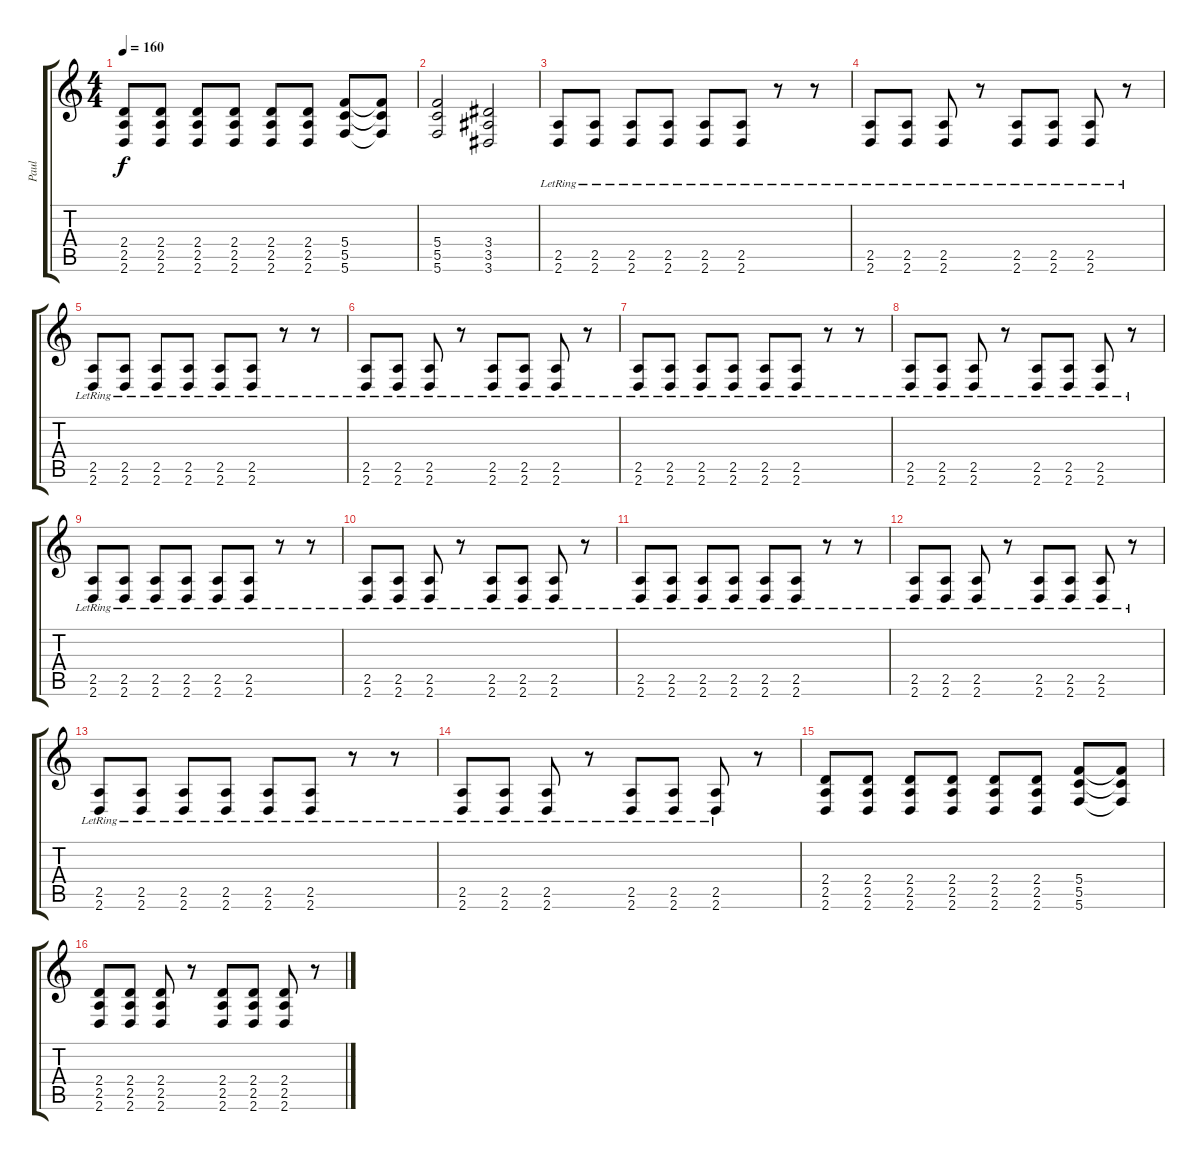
\track ("Paul" "Paul") {instrument distortionguitar}
\staff {score tabs}
\tuning (D4 A3 F3 C3 G2 C2) {hide}
\ts (4 4)
\tempo 160
\clef g2
\ks c
(2.4 2.5 2.6).8{dy f} (2.4 2.5 2.6).8 (2.4 2.5 2.6).8 (2.4 2.5 2.6).8 (2.4 2.5 2.6).8 (2.4 2.5 2.6).8 (5.4 5.5 5.6).8 (5.4{t} 5.5{t} 5.6{t}).8 |
(5.4 5.5 5.6).2 (3.4 3.5 3.6).2 |
(2.5{lr} 2.6{lr}).8{instrument electricguitarmuted} (2.5{lr} 2.6{lr}).8 (2.5{lr} 2.6{lr}).8 (2.5{lr} 2.6{lr}).8 (2.5{lr} 2.6{lr}).8 (2.5{lr} 2.6{lr}).8 r.8 r.8 |
(2.5{lr} 2.6{lr}).8 (2.5{lr} 2.6{lr}).8 (2.5{lr} 2.6{lr}).8 r.8 (2.5{lr} 2.6{lr}).8 (2.5{lr} 2.6{lr}).8 (2.5{lr} 2.6{lr}).8 r.8 |
(2.5{lr} 2.6{lr}).8 (2.5{lr} 2.6{lr}).8 (2.5{lr} 2.6{lr}).8 (2.5{lr} 2.6{lr}).8 (2.5{lr} 2.6{lr}).8 (2.5{lr} 2.6{lr}).8 r.8 r.8 |
(2.5{lr} 2.6{lr}).8 (2.5{lr} 2.6{lr}).8 (2.5{lr} 2.6{lr}).8 r.8 (2.5{lr} 2.6{lr}).8 (2.5{lr} 2.6{lr}).8 (2.5{lr} 2.6{lr}).8 r.8 |
(2.5{lr} 2.6{lr}).8{instrument distortionguitar} (2.5{lr} 2.6{lr}).8 (2.5{lr} 2.6{lr}).8 (2.5{lr} 2.6{lr}).8 (2.5{lr} 2.6{lr}).8 (2.5{lr} 2.6{lr}).8 r.8 r.8 |
(2.5{lr} 2.6{lr}).8 (2.5{lr} 2.6{lr}).8 (2.5{lr} 2.6{lr}).8 r.8 (2.5{lr} 2.6{lr}).8 (2.5{lr} 2.6{lr}).8 (2.5{lr} 2.6{lr}).8 r.8 |
(2.5{lr} 2.6{lr}).8 (2.5{lr} 2.6{lr}).8 (2.5{lr} 2.6{lr}).8 (2.5{lr} 2.6{lr}).8 (2.5{lr} 2.6{lr}).8 (2.5{lr} 2.6{lr}).8 r.8 r.8 |
(2.5{lr} 2.6{lr}).8 (2.5{lr} 2.6{lr}).8 (2.5{lr} 2.6{lr}).8 r.8 (2.5{lr} 2.6{lr}).8 (2.5{lr} 2.6{lr}).8 (2.5{lr} 2.6{lr}).8 r.8 |
(2.5{lr} 2.6{lr}).8 (2.5{lr} 2.6{lr}).8 (2.5{lr} 2.6{lr}).8 (2.5{lr} 2.6{lr}).8 (2.5{lr} 2.6{lr}).8 (2.5{lr} 2.6{lr}).8 r.8 r.8 |
(2.5{lr} 2.6{lr}).8 (2.5{lr} 2.6{lr}).8 (2.5{lr} 2.6{lr}).8 r.8 (2.5{lr} 2.6{lr}).8 (2.5{lr} 2.6{lr}).8 (2.5{lr} 2.6{lr}).8 r.8 |
(2.5{lr} 2.6{lr}).8 (2.5{lr} 2.6{lr}).8 (2.5{lr} 2.6{lr}).8 (2.5{lr} 2.6{lr}).8 (2.5{lr} 2.6{lr}).8 (2.5{lr} 2.6{lr}).8 r.8 r.8 |
(2.5{lr} 2.6{lr}).8 (2.5{lr} 2.6{lr}).8 (2.5{lr} 2.6{lr}).8 r.8 (2.5{lr} 2.6{lr}).8 (2.5{lr} 2.6{lr}).8 (2.5{lr} 2.6{lr}).8 r.8 |
(2.4 2.5 2.6).8 (2.4 2.5 2.6).8 (2.4 2.5 2.6).8 (2.4 2.5 2.6).8 (2.4 2.5 2.6).8 (2.4 2.5 2.6).8 (5.4 5.5 5.6).8 (5.4{t} 5.5{t} 5.6{t}).8 |
(2.4 2.5 2.6).8 (2.4 2.5 2.6).8 (2.4 2.5 2.6).8 r.8 (2.4 2.5 2.6).8 (2.4 2.5 2.6).8 (2.4 2.5 2.6).8 r.8
